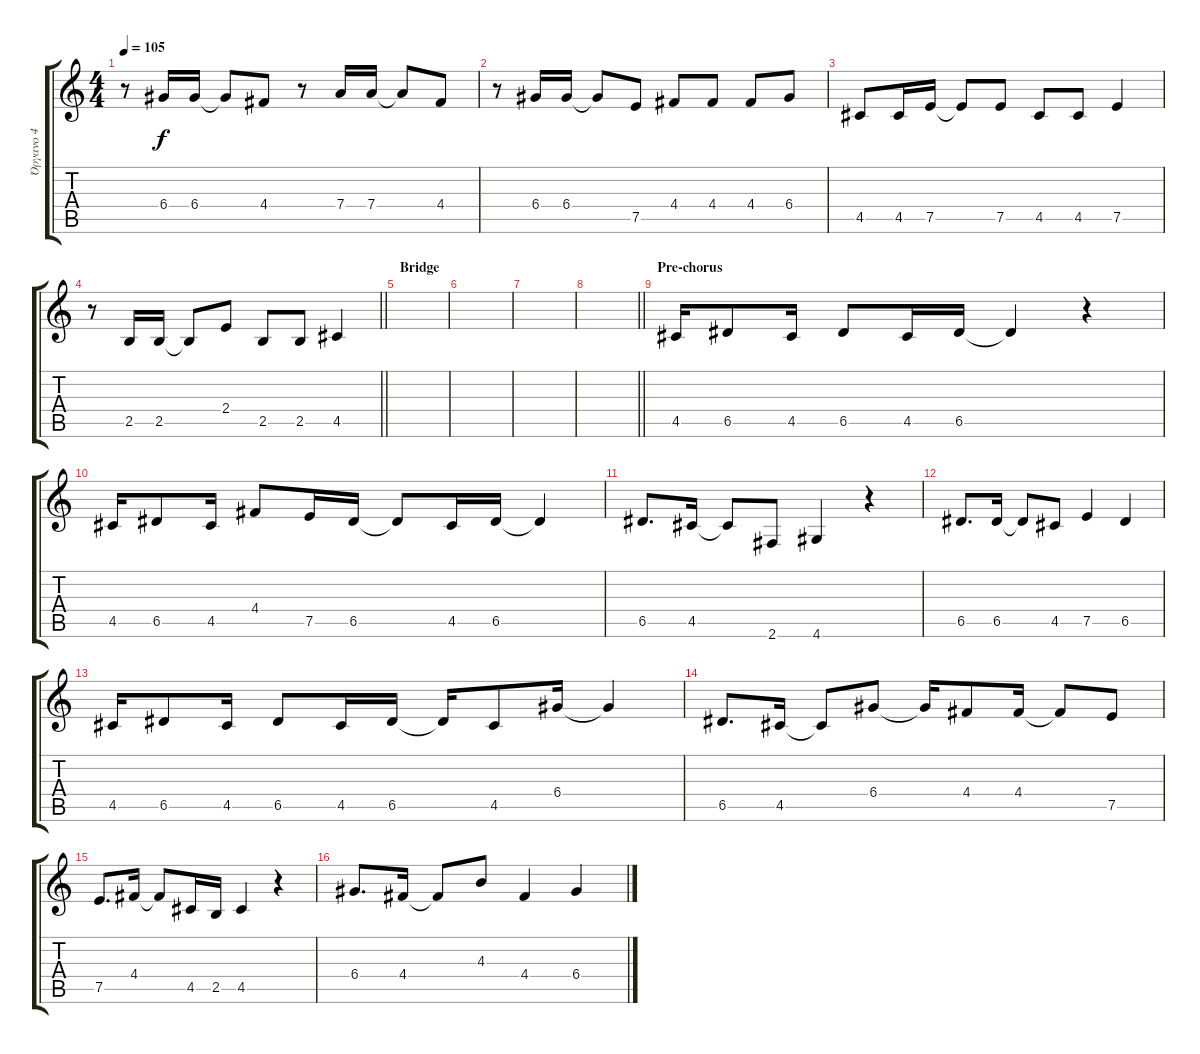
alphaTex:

\track ("Όργανο 4" "Όργανο 4") {instrument electricguitarclean}
\staff {score tabs}
\tuning (E4 B3 G3 D3 A2 E2) {hide}
\ts (4 4)
\tempo 105
\clef g2
\ks c
r.8{dy f} 6.4.16 6.4.16 6.4{t}.8 4.4.8 r.8 7.4.16 7.4.16 7.4{t}.8 4.4.8 |
r.8 6.4.16 6.4.16 6.4{t}.8 7.5.8 4.4.8 4.4.8 4.4.8 6.4.8 |
4.5.8 4.5.16 7.5.16 7.5{t}.8 7.5.8 4.5.8 4.5.8 7.5.4 |
\barLineRight lightlight
r.8 2.5.16 2.5.16 2.5{t}.8 2.4.8 2.5.8 2.5.8 4.5.4 |
\section ("" "Bridge")
|
|
|
\barLineRight lightlight
|
\section ("" "Pre-chorus")
4.5.16 6.5.8 4.5.16 6.5.8 4.5.16 6.5.16 6.5{t}.4 r.4 |
4.5.16 6.5.8 4.5.16 4.4.8 7.5.16 6.5.16 6.5{t}.8 4.5.16 6.5.16 6.5{t}.4 |
6.5.8{d} 4.5.16 4.5{t}.8 2.6.8 4.6.4 r.4 |
6.5.8{d} 6.5.16 6.5{t}.8 4.5.8 7.5.4 6.5.4 |
4.5.16 6.5.8 4.5.16 6.5.8 4.5.16 6.5.16 6.5{t}.16 4.5.8 6.4.16 6.4{t}.4 |
6.5.8{d} 4.5.16 4.5{t}.8 6.4.8 6.4{t}.16 4.4.8 4.4.16 4.4{t}.8 7.5.8 |
7.5.8{d} 4.4.16 4.4{t}.8 4.5.16 2.5.16 4.5.4 r.4 |
6.4.8{d} 4.4.16 4.4{t}.8 4.3.8 4.4.4 6.4.4
